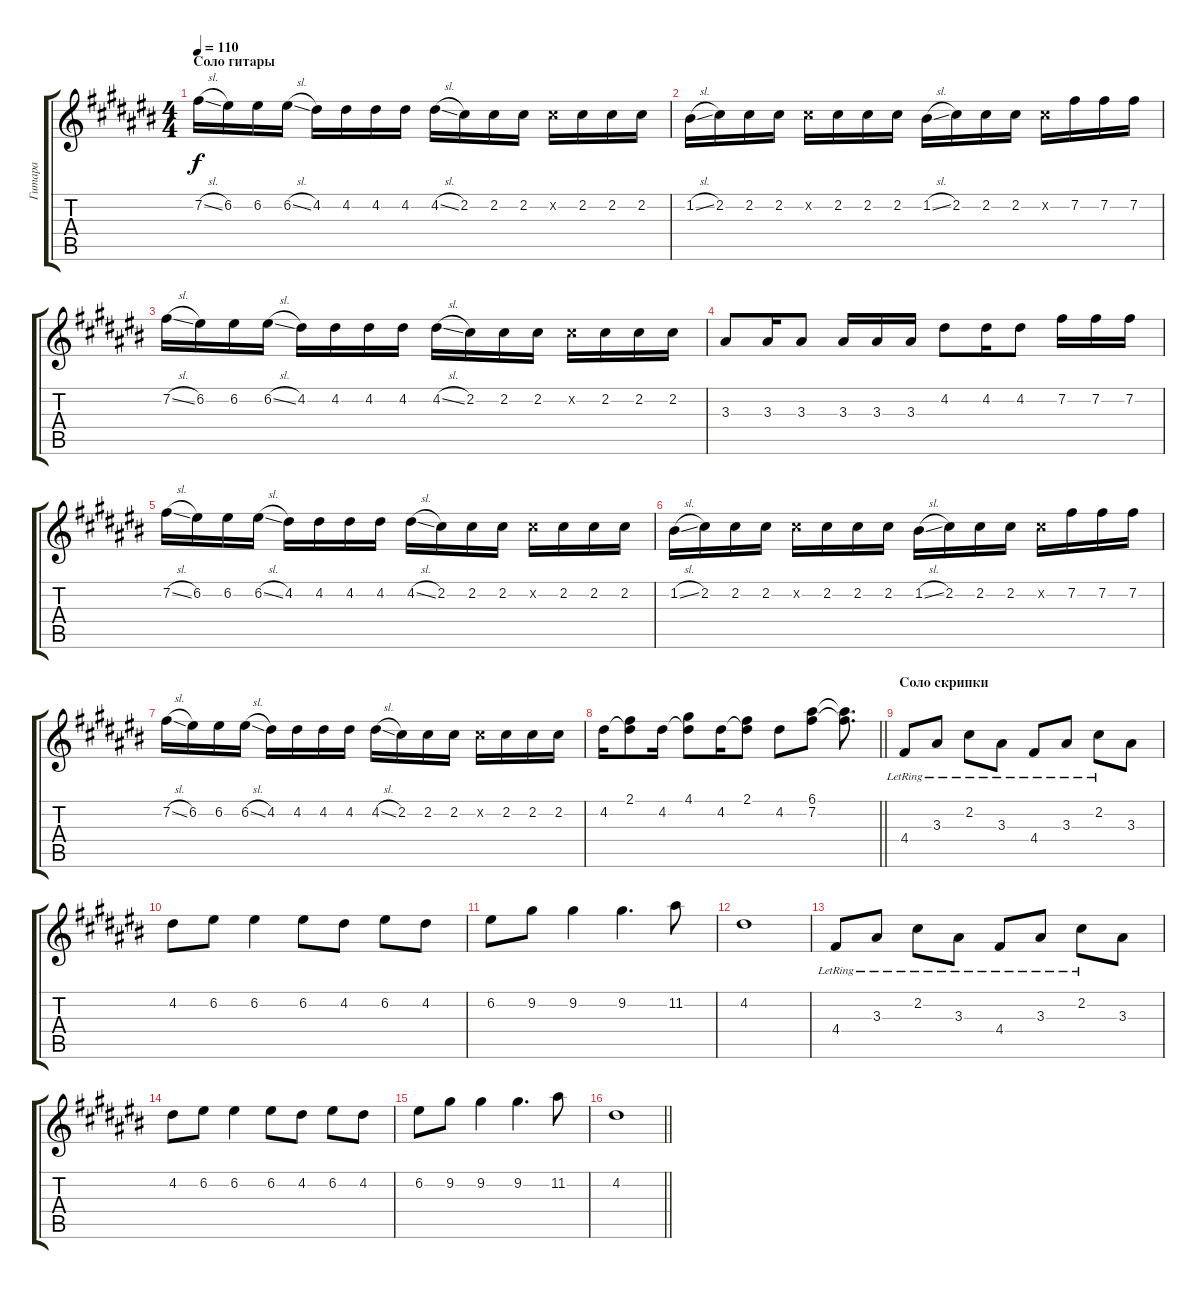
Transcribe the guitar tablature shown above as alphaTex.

\track ("Гитара" "Гитара") {instrument overdrivenguitar}
\staff {score tabs}
\tuning (E4 B3 G3 D3 A2 E2) {hide}
\ts (4 4)
\section ("" "Соло гитары")
\tempo 110
\clef g2
\ks a#minor
7.2{sl}.16{dy f} 6.2.16 6.2.16 6.2{sl}.16 4.2.16 4.2.16 4.2.16 4.2.16 4.2{sl}.16 2.2.16 2.2.16 2.2.16 2.2{x}.16 2.2.16 2.2.16 2.2.16 |
1.2{sl}.16 2.2.16 2.2.16 2.2.16 2.2{x}.16 2.2.16 2.2.16 2.2.16 1.2{sl}.16 2.2.16 2.2.16 2.2.16 2.2{x}.16 7.2.16 7.2.16 7.2.16 |
7.2{sl}.16 6.2.16 6.2.16 6.2{sl}.16 4.2.16 4.2.16 4.2.16 4.2.16 4.2{sl}.16 2.2.16 2.2.16 2.2.16 2.2{x}.16 2.2.16 2.2.16 2.2.16 |
3.3.8 3.3.16 3.3.8 3.3.16 3.3.16 3.3.16 4.2.8 4.2.16 4.2.8 7.2.16 7.2.16 7.2.16 |
7.2{sl}.16 6.2.16 6.2.16 6.2{sl}.16 4.2.16 4.2.16 4.2.16 4.2.16 4.2{sl}.16 2.2.16 2.2.16 2.2.16 2.2{x}.16 2.2.16 2.2.16 2.2.16 |
1.2{sl}.16 2.2.16 2.2.16 2.2.16 2.2{x}.16 2.2.16 2.2.16 2.2.16 1.2{sl}.16 2.2.16 2.2.16 2.2.16 2.2{x}.16 7.2.16 7.2.16 7.2.16 |
7.2{sl}.16 6.2.16 6.2.16 6.2{sl}.16 4.2.16 4.2.16 4.2.16 4.2.16 4.2{sl}.16 2.2.16 2.2.16 2.2.16 2.2{x}.16 2.2.16 2.2.16 2.2.16 |
\barLineRight lightlight
4.2.16 (2.1 4.2{t}).8 4.2.16 (4.1 4.2{t}).8 4.2.16 (2.1 4.2{t}).8 4.2.8 (6.1 7.2).8 (6.1{t} 7.2{t}).8{d} |
\section ("" "Соло скрипки")
4.4{lr}.8{volume 10 instrument acousticguitarsteel} 3.3{lr}.8 2.2{lr}.8 3.3{lr}.8 4.4{lr}.8 3.3{lr}.8 2.2{lr}.8 3.3.8 |
4.2.8 6.2.8 6.2.4 6.2.8 4.2.8 6.2.8 4.2.8 |
6.2.8 9.2.8 9.2.4 9.2.4{d} 11.2.8 |
4.2.1 |
4.4{lr}.8 3.3{lr}.8 2.2{lr}.8 3.3{lr}.8 4.4{lr}.8 3.3{lr}.8 2.2{lr}.8 3.3.8 |
4.2.8 6.2.8 6.2.4 6.2.8 4.2.8 6.2.8 4.2.8 |
6.2.8 9.2.8 9.2.4 9.2.4{d} 11.2.8 |
\barLineRight lightlight
4.2.1
